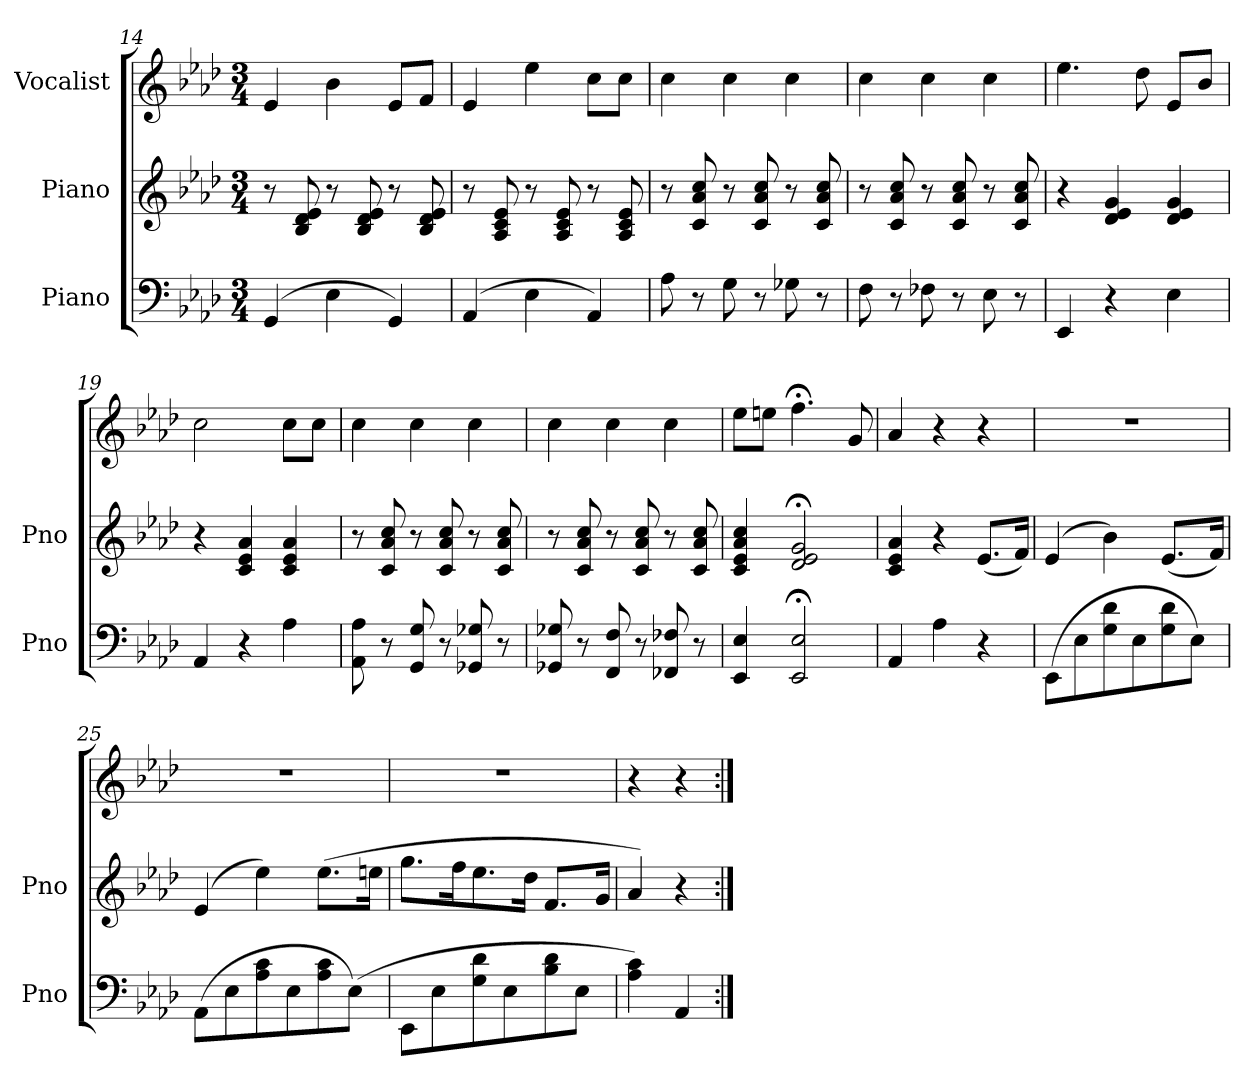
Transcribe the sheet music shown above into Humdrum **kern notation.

**kern	**kern	**kern
*part3	*part2	*part1
*staff3	*staff2	*staff1
*I"Piano	*I"Piano	*I"Vocalist
*I'Pno	*I'Pno	*
*clefF4	*clefG2	*clefG2
*k[b-e-a-d-]	*k[b-e-a-d-]	*k[b-e-a-d-]
*A-:	*A-:	*A-:
*M3/4	*M3/4	*M3/4
=14	=14	=14
(4GG	8r	4e-
.	8B- 8d- 8e-	.
4E-	8r	4b-
.	8B- 8d- 8e-	.
4GG)	8r	8e-/L
.	8B- 8d- 8e-	8f/J
=15	=15	=15
(4AA-	8r	4e-
.	8A- 8c 8e-	.
4E-	8r	4ee-
.	8A- 8c 8e-	.
4AA-)	8r	8cc\L
.	8A- 8c 8e-	8cc\J
=16	=16	=16
8A-	8r	4cc
8r	8c 8a- 8cc	.
8G	8r	4cc
8r	8c 8a- 8cc	.
8G-X	8r	4cc
8r	8c 8a- 8cc	.
=17	=17	=17
8F	8r	4cc
8r	8c 8a- 8cc	.
8F-X	8r	4cc
8r	8c 8a- 8cc	.
8E-	8r	4cc
8r	8c 8a- 8cc	.
=18	=18	=18
4EE-	4r	4.ee-
4r	4d- 4e- 4g	.
.	.	8dd-
4E-	4d- 4e- 4g	8e-/L
.	.	8b-/J
=19	=19	=19
4AA-	4r	2cc
4r	4c 4e- 4a-	.
4A-	4c 4e- 4a-	8cc\L
.	.	8cc\J
=20	=20	=20
8AA- 8A-	8r	4cc
8r	8c 8a- 8cc	.
8GG 8G	8r	4cc
8r	8c 8a- 8cc	.
8GG-X 8G-X	8r	4cc
8r	8c 8a- 8cc	.
=21	=21	=21
8GG-X 8G-X	8r	4cc
8r	8c 8a- 8cc	.
8FF 8F	8r	4cc
8r	8c 8a- 8cc	.
8FF-X 8F-X	8r	4cc
8r	8c 8a- 8cc	.
=22	=22	=22
4EE- 4E-	4c 4e- 4a- 4cc	8ee-\L
.	.	8een\J
2EE-;< 2E-;<	2d-;< 2e-;< 2g;<	4.ff;<
.	.	8g
=23	=23	=23
4AA-	4c 4e- 4a-	4a-
4A-	4r	4r
4r	(8.e-L	4r
.	16fJk)	.
=24	=24	=24
(8EE-L	(4e-	2.r
8E-	.	.
8G 8d-	4b-)	.
8E-	.	.
8G 8d-	(8.e-L	.
8E-J)	.	.
.	16fJk)	.
=25	=25	=25
(8AA-L	(4e-	2.r
8E-	.	.
8A- 8c	4ee-)	.
8E-	.	.
8A- 8c	(8.ee-L	.
(8E-J)	.	.
.	16eenJk	.
=26	=26	=26
8EE-L	8.ggL	2.r
8E-	.	.
.	16ffK	.
8G 8d-	8.ee-	.
8E-	.	.
.	16dd-Jk	.
8B- 8d-	8.fL	.
8E-J	.	.
.	16gJk	.
=27	=27	=27
4A- 4c)	4a-)	4r
4AA-	4r	4r
=:|!	=:|!	=:|!
*-	*-	*-
